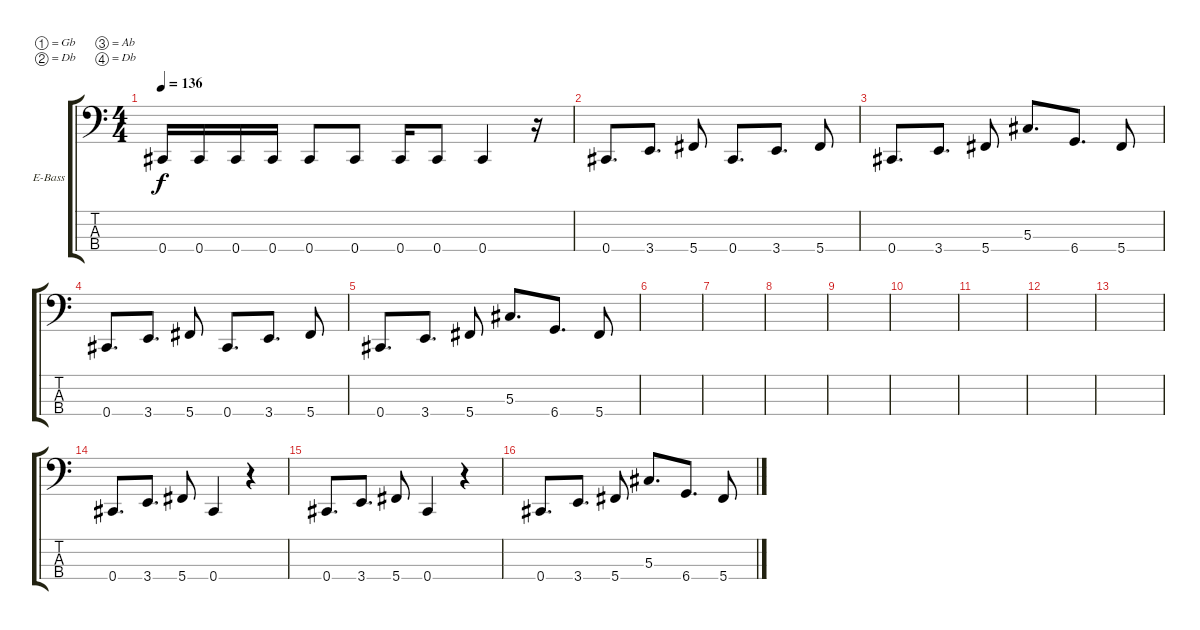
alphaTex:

\defaultSystemsLayout 4
\bracketExtendMode groupsimilarinstruments
\firstSystemTrackNameOrientation horizontal
\otherSystemsTrackNameOrientation horizontal
\track ("Bob Rock (Bass)" "E-Bass") {instrument electricbassfinger}
\staff {score tabs}
\tuning (Gb2 Db2 Ab1 Db1)
\ts (4 4)
\tempo 136
\clef f4
\ks c
0.4.16{dy f} 0.4.16 0.4.16 0.4.16 0.4.8 0.4.8 0.4.16 0.4.8 0.4.4 r.16 |
0.4.8{d} 3.4.8{d} 5.4.8 0.4.8{d} 3.4.8{d} 5.4.8 |
0.4.8{d} 3.4.8{d} 5.4.8 5.3.8{d} 6.4.8{d} 5.4.8 |
0.4.8{d} 3.4.8{d} 5.4.8 0.4.8{d} 3.4.8{d} 5.4.8 |
0.4.8{d} 3.4.8{d} 5.4.8 5.3.8{d} 6.4.8{d} 5.4.8 |
|
|
|
|
|
|
|
|
0.4.8{d} 3.4.8{d} 5.4.8 0.4.4 r.4 |
0.4.8{d} 3.4.8{d} 5.4.8 0.4.4 r.4 |
0.4.8{d} 3.4.8{d} 5.4.8 5.3.8{d} 6.4.8{d} 5.4.8
